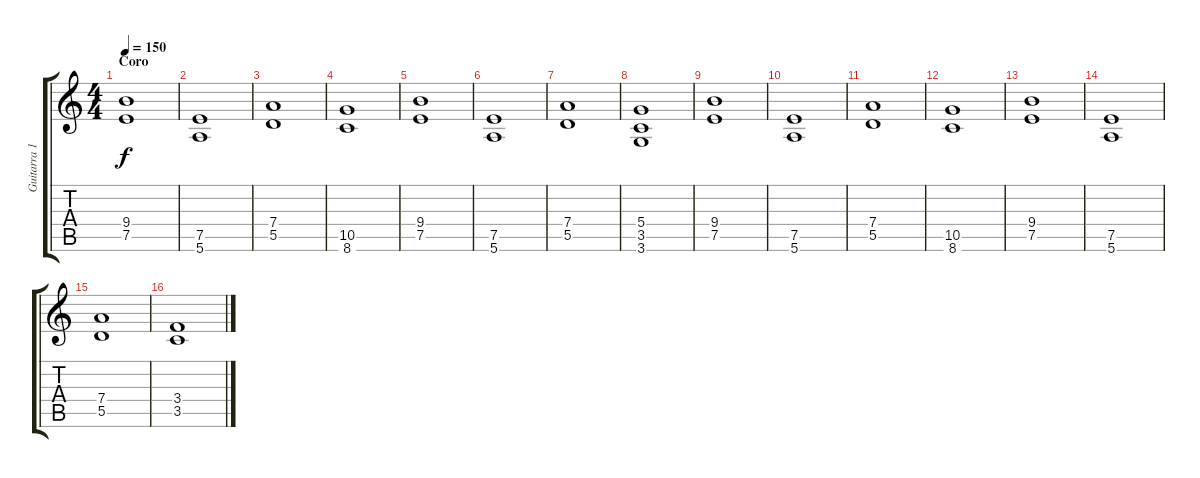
\track ("Guitarra 1" "Guitarra 1") {instrument distortionguitar}
\staff {score tabs}
\tuning (E4 B3 G3 D3 A2 E2) {hide}
\ts (4 4)
\section ("" "Coro")
\tempo 150
\clef g2
\ks c
(9.4 7.5).1{dy f} |
(7.5 5.6).1 |
(7.4 5.5).1 |
(10.5 8.6).1 |
(9.4 7.5).1 |
(7.5 5.6).1 |
(7.4 5.5).1 |
(5.4 3.5 3.6).1 |
(9.4 7.5).1 |
(7.5 5.6).1 |
(7.4 5.5).1 |
(10.5 8.6).1 |
(9.4 7.5).1 |
(7.5 5.6).1 |
(7.4 5.5).1 |
(3.4 3.5).1
